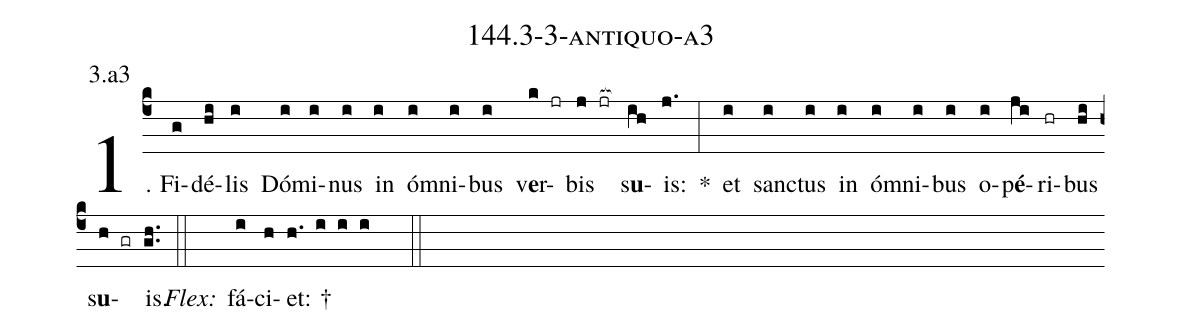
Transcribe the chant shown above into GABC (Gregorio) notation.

name: 144.3-3-antiquo-a3;
annotation: 3.a3;
%%
(c4)1. Fi(g)dé(hi)lis(i) Dó(i)mi(i)nus(i) in(i) óm(i)ni(i)bus(i) v<b>e</b>r(k jr)bis(j jr[ocb:1{]) s<b>u</b>(ih[ocb:0}])is:(j.) *(:) et(i) sanc(i)tus(i) in(i) óm(i)ni(i)bus(i) o(i)p<b>é</b>(ji)ri(hr)bus(hi) s<b>u</b>(h gr)is.(gh..) (::)
<i>Flex:</i>()  fá(i)ci(h)et: †(h. i i i  ::)
